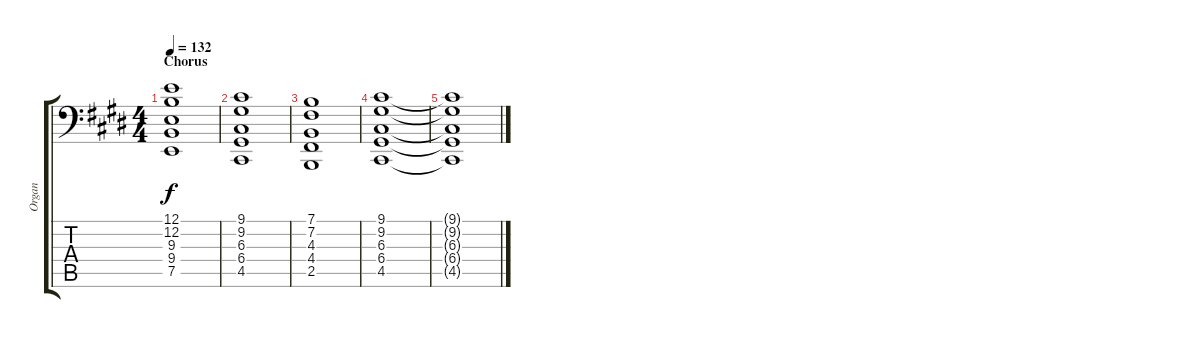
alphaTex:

\track ("Organ" "Organ") {instrument churchorgan}
\staff {score tabs}
\tuning (E3 B2 G2 D2 A1 E1) {hide}
\ts (4 4)
\section ("" "Chorus")
\tempo 132
\clef f4
\ks e
(12.1 12.2 9.3 9.4 7.5).1{dy f} |
(9.1 9.2 6.3 6.4 4.5).1 |
(7.1 7.2 4.3 4.4 2.5).1 |
(9.1 9.2 6.3 6.4 4.5).1 |
(9.1{t} 9.2{t} 6.3{t} 6.4{t} 4.5{t}).1
